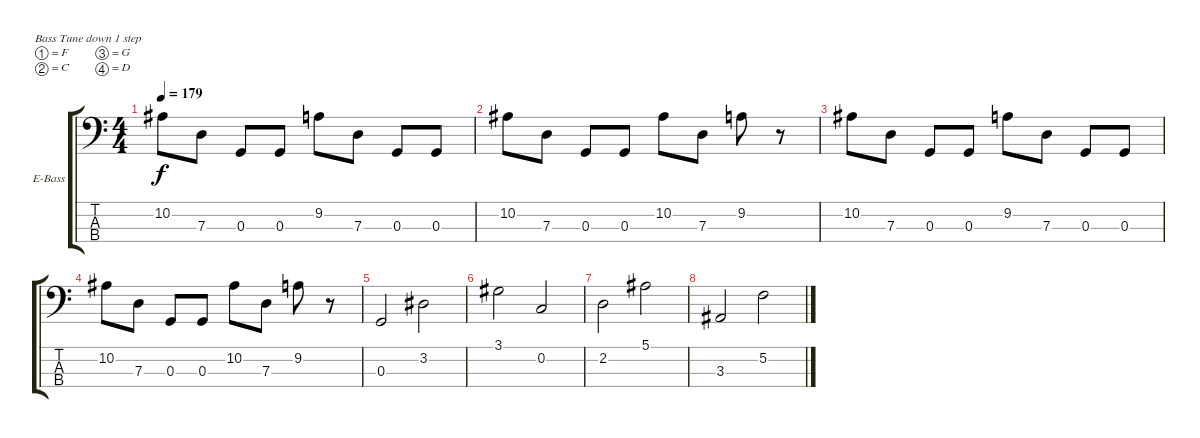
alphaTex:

\bracketExtendMode groupsimilarinstruments
\firstSystemTrackNameOrientation horizontal
\otherSystemsTrackNameOrientation horizontal
\track ("Bass" "E-Bass") {multiBarRest instrument electricbassfinger}
\staff {score tabs}
\tuning (F2 C2 G1 D1)
\ts (4 4)
\tempo 179
\clef f4
\ks c
10.2.8{dy f} 7.3.8 0.3.8 0.3.8 9.2.8 7.3.8 0.3.8 0.3.8 |
10.2.8 7.3.8 0.3.8 0.3.8 10.2.8 7.3.8 9.2.8 r.8 |
10.2.8 7.3.8 0.3.8 0.3.8 9.2.8 7.3.8 0.3.8 0.3.8 |
10.2.8 7.3.8 0.3.8 0.3.8 10.2.8 7.3.8 9.2.8 r.8 |
0.3.2 3.2.2 |
3.1.2 0.2.2 |
2.2.2 5.1.2 |
3.3.2 5.2.2
